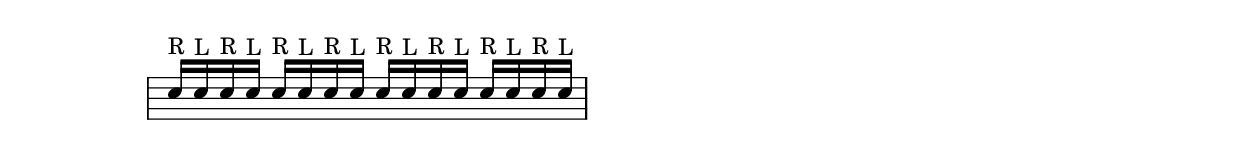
\version "2.22.1"

rudiment = \drummode {
  \repeat unfold 8 {
    sn16^"R" 16^"L"
  }
}

\score {
  <<
    \new DrumStaff <<
      \override Score.SystemStartBar.collapse-height = #-inf.0
      \omit Staff.TimeSignature
      \omit Staff.Clef
      \new DrumVoice { \stemUp \rudiment }
    >>
  >>
}